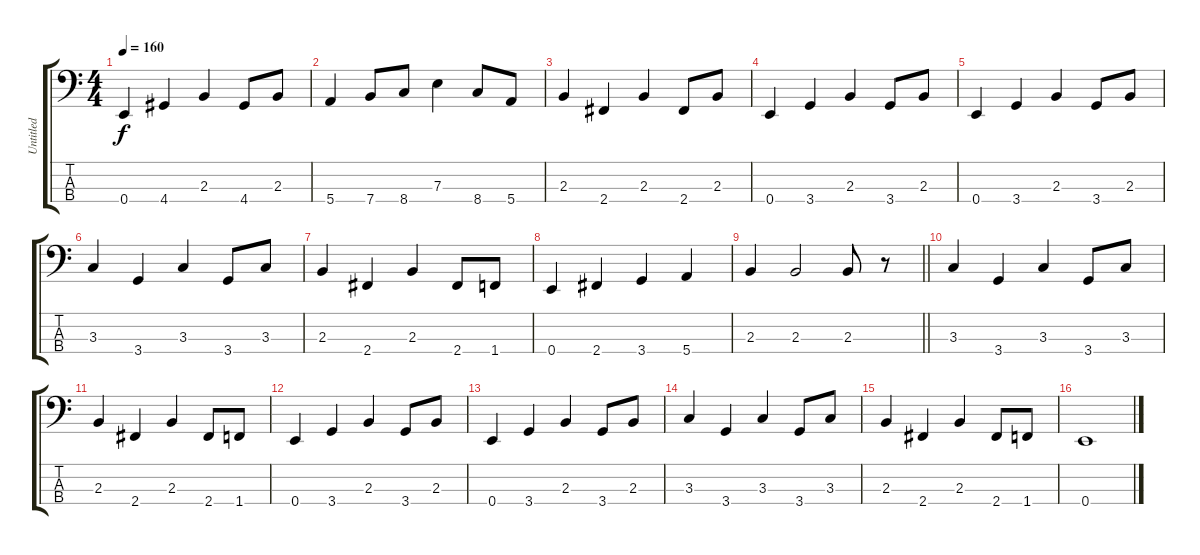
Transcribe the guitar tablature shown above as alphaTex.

\track ("Untitled" "Untitled") {instrument electricbassfinger}
\staff {score tabs}
\tuning (G2 D2 A1 E1) {hide}
\ts (4 4)
\tempo 160
\clef f4
\ks c
0.4.4{dy f} 4.4.4 2.3.4 4.4.8 2.3.8 |
5.4.4 7.4.8 8.4.8 7.3.4 8.4.8 5.4.8 |
2.3.4 2.4.4 2.3.4 2.4.8 2.3.8 |
0.4.4 3.4.4 2.3.4 3.4.8 2.3.8 |
0.4.4 3.4.4 2.3.4 3.4.8 2.3.8 |
3.3.4 3.4.4 3.3.4 3.4.8 3.3.8 |
2.3.4 2.4.4 2.3.4 2.4.8 1.4.8 |
0.4.4 2.4.4 3.4.4 5.4.4 |
\barLineRight lightlight
2.3.4 2.3.2 2.3.8 r.8 |
3.3.4 3.4.4 3.3.4 3.4.8 3.3.8 |
2.3.4 2.4.4 2.3.4 2.4.8 1.4.8 |
0.4.4 3.4.4 2.3.4 3.4.8 2.3.8 |
0.4.4 3.4.4 2.3.4 3.4.8 2.3.8 |
3.3.4 3.4.4 3.3.4 3.4.8 3.3.8 |
2.3.4 2.4.4 2.3.4 2.4.8 1.4.8 |
0.4.1
